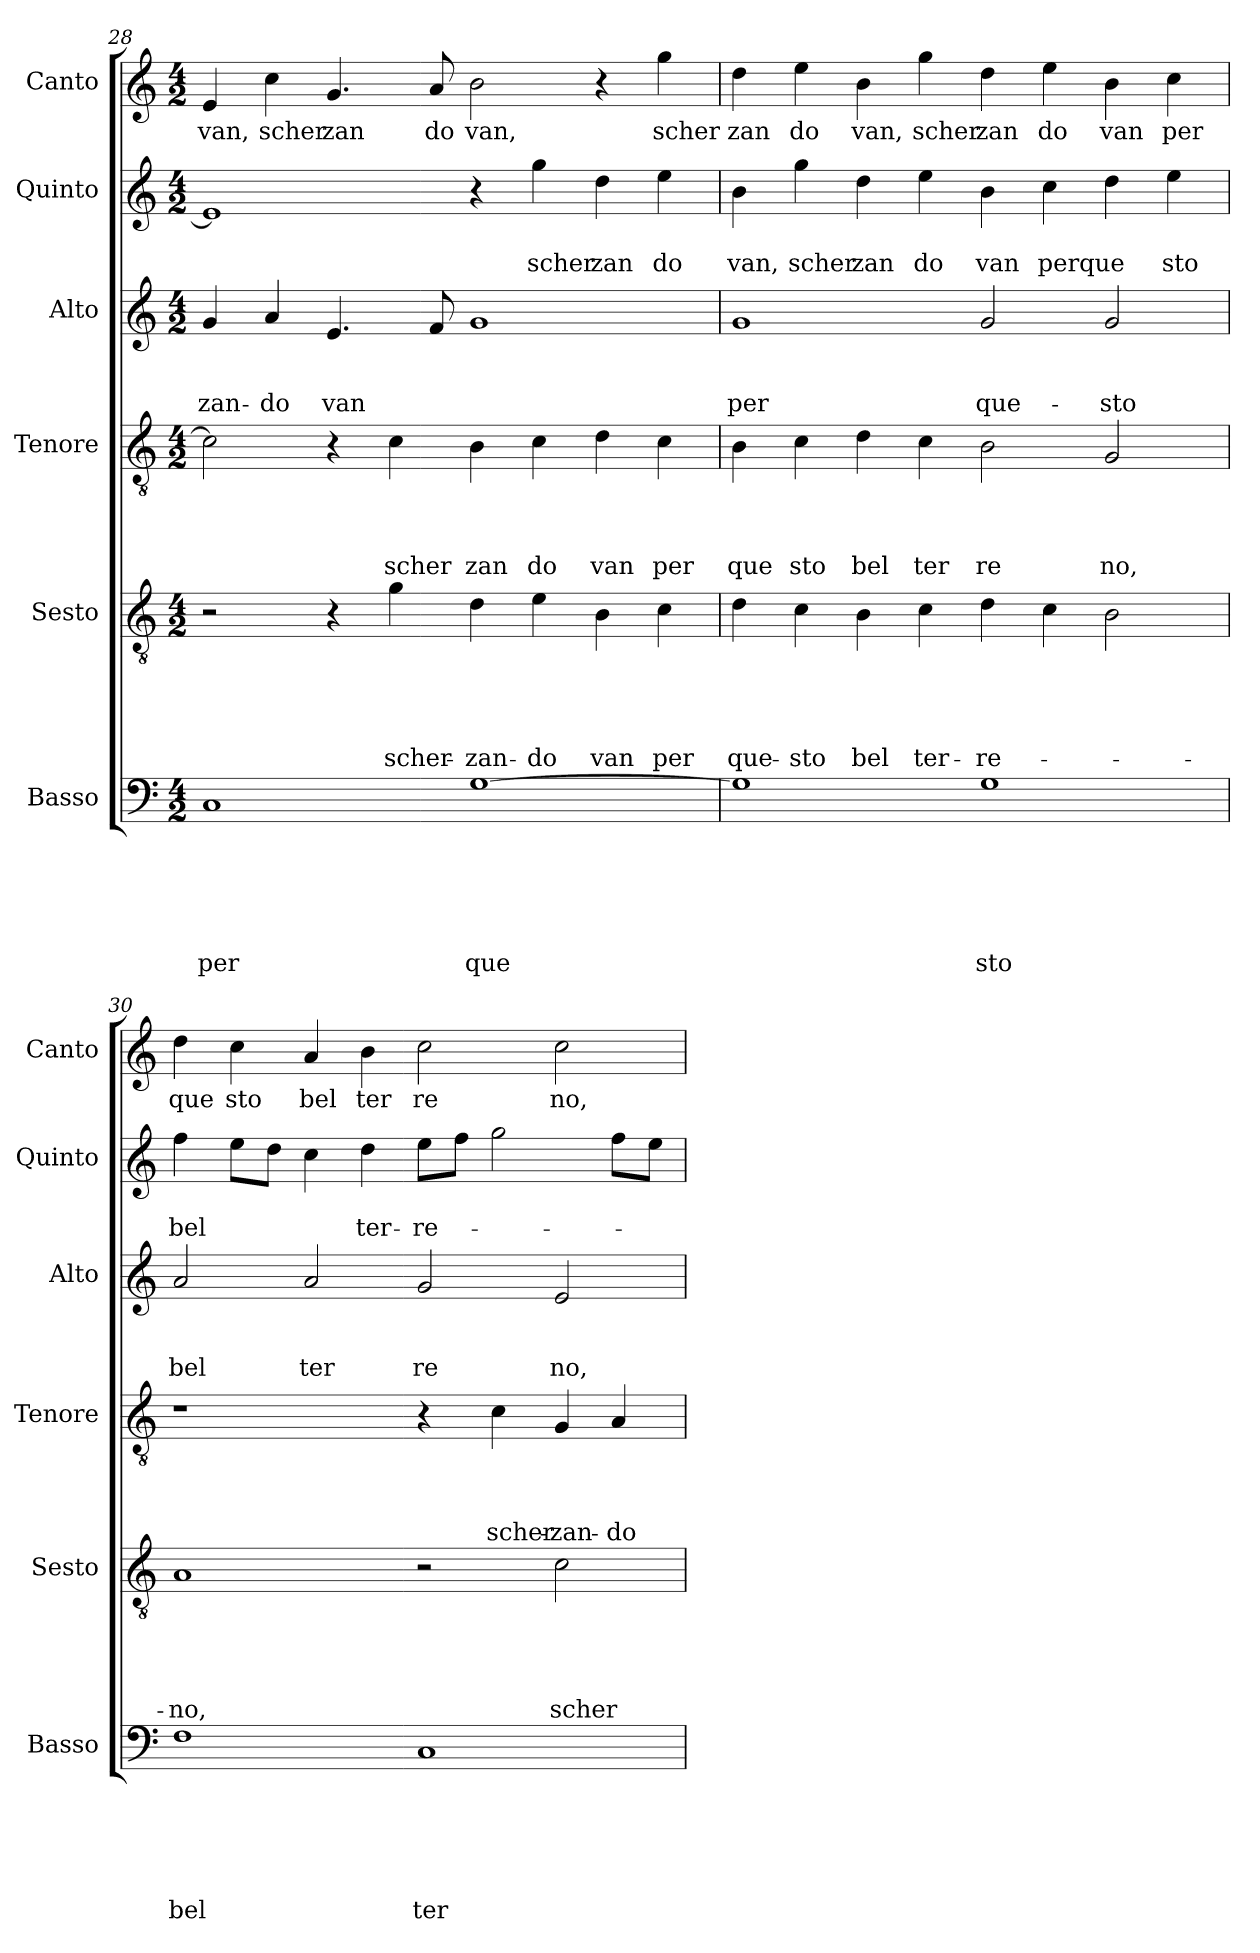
**kern	**text	**text	**text	**text	**text	**text	**kern	**text	**text	**text	**text	**text	**kern	**text	**text	**text	**text	**kern	**text	**text	**text	**kern	**text	**text	**kern	**text
*part6	*part6	*part6	*part6	*part6	*part6	*part6	*part5	*part5	*part5	*part5	*part5	*part5	*part4	*part4	*part4	*part4	*part4	*part3	*part3	*part3	*part3	*part2	*part2	*part2	*part1	*part1
*staff6	*staff6	*staff6	*staff6	*staff6	*staff6	*staff6	*staff5	*staff5	*staff5	*staff5	*staff5	*staff5	*staff4	*staff4	*staff4	*staff4	*staff4	*staff3	*staff3	*staff3	*staff3	*staff2	*staff2	*staff2	*staff1	*staff1
*I"Basso	*	*	*	*	*	*	*I"Sesto	*	*	*	*	*	*I"Tenore	*	*	*	*	*I"Alto	*	*	*	*I"Quinto	*	*	*I"Canto	*
*I'Basso	*	*	*	*	*	*	*I'Sesto	*	*	*	*	*	*I'Tenore	*	*	*	*	*I'Alto	*	*	*	*I'Quinto	*	*	*I'Canto	*
*clefF4	*	*	*	*	*	*	*clefGv2	*	*	*	*	*	*clefGv2	*	*	*	*	*clefG2	*	*	*	*clefG2	*	*	*clefG2	*
*k[]	*	*	*	*	*	*	*k[]	*	*	*	*	*	*k[]	*	*	*	*	*k[]	*	*	*	*k[]	*	*	*k[]	*
*C:	*	*	*	*	*	*	*C:	*	*	*	*	*	*C:	*	*	*	*	*C:	*	*	*	*C:	*	*	*C:	*
*M4/2	*	*	*	*	*	*	*M4/2	*	*	*	*	*	*M4/2	*	*	*	*	*M4/2	*	*	*	*M4/2	*	*	*M4/2	*
=28	=28	=28	=28	=28	=28	=28	=28	=28	=28	=28	=28	=28	=28	=28	=28	=28	=28	=28	=28	=28	=28	=28	=28	=28	=28	=28
!	!	!	!	!	!	!LO:LY:b	!	!	!	!	!	!	!	!	!	!	!	!	!	!	!LO:LY:b	!	!	!	!	!LO:LY:b
1C	.	.	.	.	.	per	2r	.	.	.	.	.	2c\]	.	.	.	.	4g/	.	.	-zan-	1e]	.	.	4e/	van,
!	!	!	!	!	!	!	!	!	!	!	!	!	!	!	!	!	!	!	!	!	!LO:LY:b	!	!	!	!	!LO:LY:b
.	.	.	.	.	.	.	.	.	.	.	.	.	.	.	.	.	.	4a/	.	.	-do	.	.	.	4cc\	scher
!	!	!	!	!	!	!	!	!	!	!	!	!	!	!	!	!	!	!	!	!	!LO:LY:b	!	!	!	!	!LO:LY:b
.	.	.	.	.	.	.	4r	.	.	.	.	.	4r	.	.	.	.	4.e/	.	.	van	.	.	.	4.g/	zan
!	!	!	!	!	!	!	!	!	!	!	!	!LO:LY:b	!	!	!	!	!LO:LY:b	!	!	!	!	!	!	!	!	!
.	.	.	.	.	.	.	4g\	.	.	.	.	scher-	4c\	.	.	.	scher	.	.	.	.	.	.	.	.	.
!	!	!	!	!	!	!	!	!	!	!	!	!	!	!	!	!	!	!	!	!	!	!	!	!	!	!LO:LY:b
.	.	.	.	.	.	.	.	.	.	.	.	.	.	.	.	.	.	8f/	.	.	.	.	.	.	8a/	do
!	!	!	!	!	!	!LO:LY:b	!	!	!	!	!	!LO:LY:b	!	!	!	!	!LO:LY:b	!	!	!	!	!	!	!	!	!LO:LY:b
[>1G	.	.	.	.	.	que	4d\	.	.	.	.	-zan-	4B\	.	.	.	zan	1g	.	.	.	4r	.	.	2b\	van,
!	!	!	!	!	!	!	!	!	!	!	!	!LO:LY:b	!	!	!	!	!LO:LY:b	!	!	!	!	!	!	!LO:LY:b	!	!
.	.	.	.	.	.	.	4e\	.	.	.	.	-do	4c\	.	.	.	do	.	.	.	.	4gg\	.	scher	.	.
!	!	!	!	!	!	!	!	!	!	!	!	!LO:LY:b	!	!	!	!	!LO:LY:b	!	!	!	!	!	!	!LO:LY:b	!	!
.	.	.	.	.	.	.	4B\	.	.	.	.	van	4d\	.	.	.	van	.	.	.	.	4dd\	.	zan	4r	.
!	!	!	!	!	!	!	!	!	!	!	!	!LO:LY:b	!	!	!	!	!LO:LY:b	!	!	!	!	!	!	!LO:LY:b	!	!LO:LY:b
.	.	.	.	.	.	.	4c\	.	.	.	.	per	4c\	.	.	.	per	.	.	.	.	4ee\	.	do	4gg\	scher
=29	=29	=29	=29	=29	=29	=29	=29	=29	=29	=29	=29	=29	=29	=29	=29	=29	=29	=29	=29	=29	=29	=29	=29	=29	=29	=29
!	!	!	!	!	!	!	!	!	!	!	!	!LO:LY:b	!	!	!	!	!LO:LY:b	!	!	!	!LO:LY:b	!	!	!LO:LY:b	!	!LO:LY:b
1G]	.	.	.	.	.	.	4d\	.	.	.	.	que-	4B\	.	.	.	que	1g	.	.	per	4b\	.	van,	4dd\	zan
!	!	!	!	!	!	!	!	!	!	!	!	!LO:LY:b	!	!	!	!	!LO:LY:b	!	!	!	!	!	!	!LO:LY:b	!	!LO:LY:b
.	.	.	.	.	.	.	4c\	.	.	.	.	-sto	4c\	.	.	.	sto	.	.	.	.	4gg\	.	scher	4ee\	do
!	!	!	!	!	!	!	!	!	!	!	!	!LO:LY:b	!	!	!	!	!LO:LY:b	!	!	!	!	!	!	!LO:LY:b	!	!LO:LY:b
.	.	.	.	.	.	.	4B\	.	.	.	.	bel	4d\	.	.	.	bel	.	.	.	.	4dd\	.	zan	4b\	van,
!	!	!	!	!	!	!	!	!	!	!	!	!LO:LY:b	!	!	!	!	!LO:LY:b	!	!	!	!	!	!	!LO:LY:b	!	!LO:LY:b
.	.	.	.	.	.	.	4c\	.	.	.	.	ter-	4c\	.	.	.	ter	.	.	.	.	4ee\	.	do	4gg\	scher
!	!	!	!	!	!	!LO:LY:b	!	!	!	!	!	!LO:LY:b	!	!	!	!	!LO:LY:b	!	!	!	!LO:LY:b	!	!	!LO:LY:b	!	!LO:LY:b
1G	.	.	.	.	.	sto	4d\	.	.	.	.	-re-	2B\	.	.	.	re	2g/	.	.	que-	4b\	.	van	4dd\	zan
!	!	!	!	!	!	!	!	!	!	!	!	!	!	!	!	!	!	!	!	!	!	!	!	!LO:LY:b	!	!LO:LY:b
.	.	.	.	.	.	.	4c\	.	.	.	.	.	.	.	.	.	.	.	.	.	.	4cc\	.	perque	4ee\	do
!	!	!	!	!	!	!	!	!	!	!	!	!	!	!	!	!	!LO:LY:b	!	!	!	!LO:LY:b	!	!	!	!	!LO:LY:b
.	.	.	.	.	.	.	2B\	.	.	.	.	.	2G/	.	.	.	no,	2g/	.	.	-sto	4dd\	.	.	4b\	van
!	!	!	!	!	!	!	!	!	!	!	!	!	!	!	!	!	!	!	!	!	!	!	!	!LO:LY:b	!	!LO:LY:b
.	.	.	.	.	.	.	.	.	.	.	.	.	.	.	.	.	.	.	.	.	.	4ee\	.	sto	4cc\	per
!!LO:LB:g=z
=30	=30	=30	=30	=30	=30	=30	=30	=30	=30	=30	=30	=30	=30	=30	=30	=30	=30	=30	=30	=30	=30	=30	=30	=30	=30	=30
!	!	!	!	!	!	!LO:LY:b	!	!	!	!	!	!LO:LY:b	!	!	!	!	!	!	!	!	!LO:LY:b	!	!	!LO:LY:b	!	!LO:LY:b
1F	.	.	.	.	.	bel	1A	.	.	.	.	-no,	1r	.	.	.	.	2a/	.	.	bel	4ff\	.	bel	4dd\	que
!	!	!	!	!	!	!	!	!	!	!	!	!	!	!	!	!	!	!	!	!	!	!	!	!	!	!LO:LY:b
.	.	.	.	.	.	.	.	.	.	.	.	.	.	.	.	.	.	.	.	.	.	8ee\L	.	.	4cc\	sto
.	.	.	.	.	.	.	.	.	.	.	.	.	.	.	.	.	.	.	.	.	.	8dd\J	.	.	.	.
!	!	!	!	!	!	!	!	!	!	!	!	!	!	!	!	!	!	!	!	!	!LO:LY:b	!	!	!	!	!LO:LY:b
.	.	.	.	.	.	.	.	.	.	.	.	.	.	.	.	.	.	2a/	.	.	ter	4cc\	.	.	4a/	bel
!	!	!	!	!	!	!	!	!	!	!	!	!	!	!	!	!	!	!	!	!	!	!	!	!LO:LY:b	!	!LO:LY:b
.	.	.	.	.	.	.	.	.	.	.	.	.	.	.	.	.	.	.	.	.	.	4dd\	.	ter-	4b\	ter
!	!	!	!	!	!	!LO:LY:b	!	!	!	!	!	!	!	!	!	!	!	!	!	!	!LO:LY:b	!	!	!LO:LY:b	!	!LO:LY:b
1C	.	.	.	.	.	ter-	2r	.	.	.	.	.	4r	.	.	.	.	2g/	.	.	re	8ee\L	.	-re-	2cc\	re
.	.	.	.	.	.	.	.	.	.	.	.	.	.	.	.	.	.	.	.	.	.	8ff\J	.	.	.	.
!	!	!	!	!	!	!	!	!	!	!	!	!	!	!	!	!	!LO:LY:b	!	!	!	!	!	!	!	!	!
.	.	.	.	.	.	.	.	.	.	.	.	.	4c\	.	.	.	scher-	.	.	.	.	2gg\	.	.	.	.
!	!	!	!	!	!	!	!	!	!	!	!	!LO:LY:b	!	!	!	!	!LO:LY:b	!	!	!	!LO:LY:b	!	!	!	!	!LO:LY:b
.	.	.	.	.	.	.	2c\	.	.	.	.	scher-	4G/	.	.	.	-zan-	2e/	.	.	no,	.	.	.	2cc\	no,
!	!	!	!	!	!	!	!	!	!	!	!	!	!	!	!	!	!LO:LY:b	!	!	!	!	!	!	!	!	!
.	.	.	.	.	.	.	.	.	.	.	.	.	4A/	.	.	.	-do	.	.	.	.	8ff\L	.	.	.	.
.	.	.	.	.	.	.	.	.	.	.	.	.	.	.	.	.	.	.	.	.	.	8ee\J	.	.	.	.
=	=	=	=	=	=	=	=	=	=	=	=	=	=	=	=	=	=	=	=	=	=	=	=	=	=	=
*-	*-	*-	*-	*-	*-	*-	*-	*-	*-	*-	*-	*-	*-	*-	*-	*-	*-	*-	*-	*-	*-	*-	*-	*-	*-	*-
